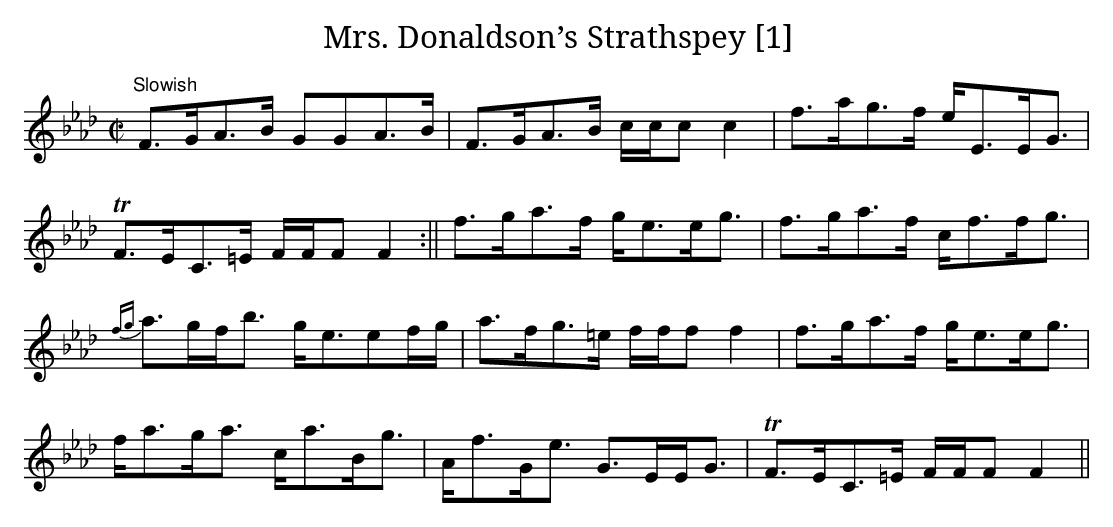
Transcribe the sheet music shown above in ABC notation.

X:1
T:Mrs. Donaldson’s Strathspey [1]
M:C|
L:1/8
K:Fmin
"Slowish"F>GA>B GGA>B| F>GA>B c/c/c c2|f>ag>f e<EE<G|
TF>EC>=E F/F/FF2:||f>ga>f g<ee<g|f>ga>f c<ff<g|
{fg}a>gf<b g<eef/g/|a>fg>=e f/f/f f2|f>ga>f g<ee<g|
f<ag<a c<aB<g|A<fG<e G>EE<G|TF>EC>=E F/F/F F2||
